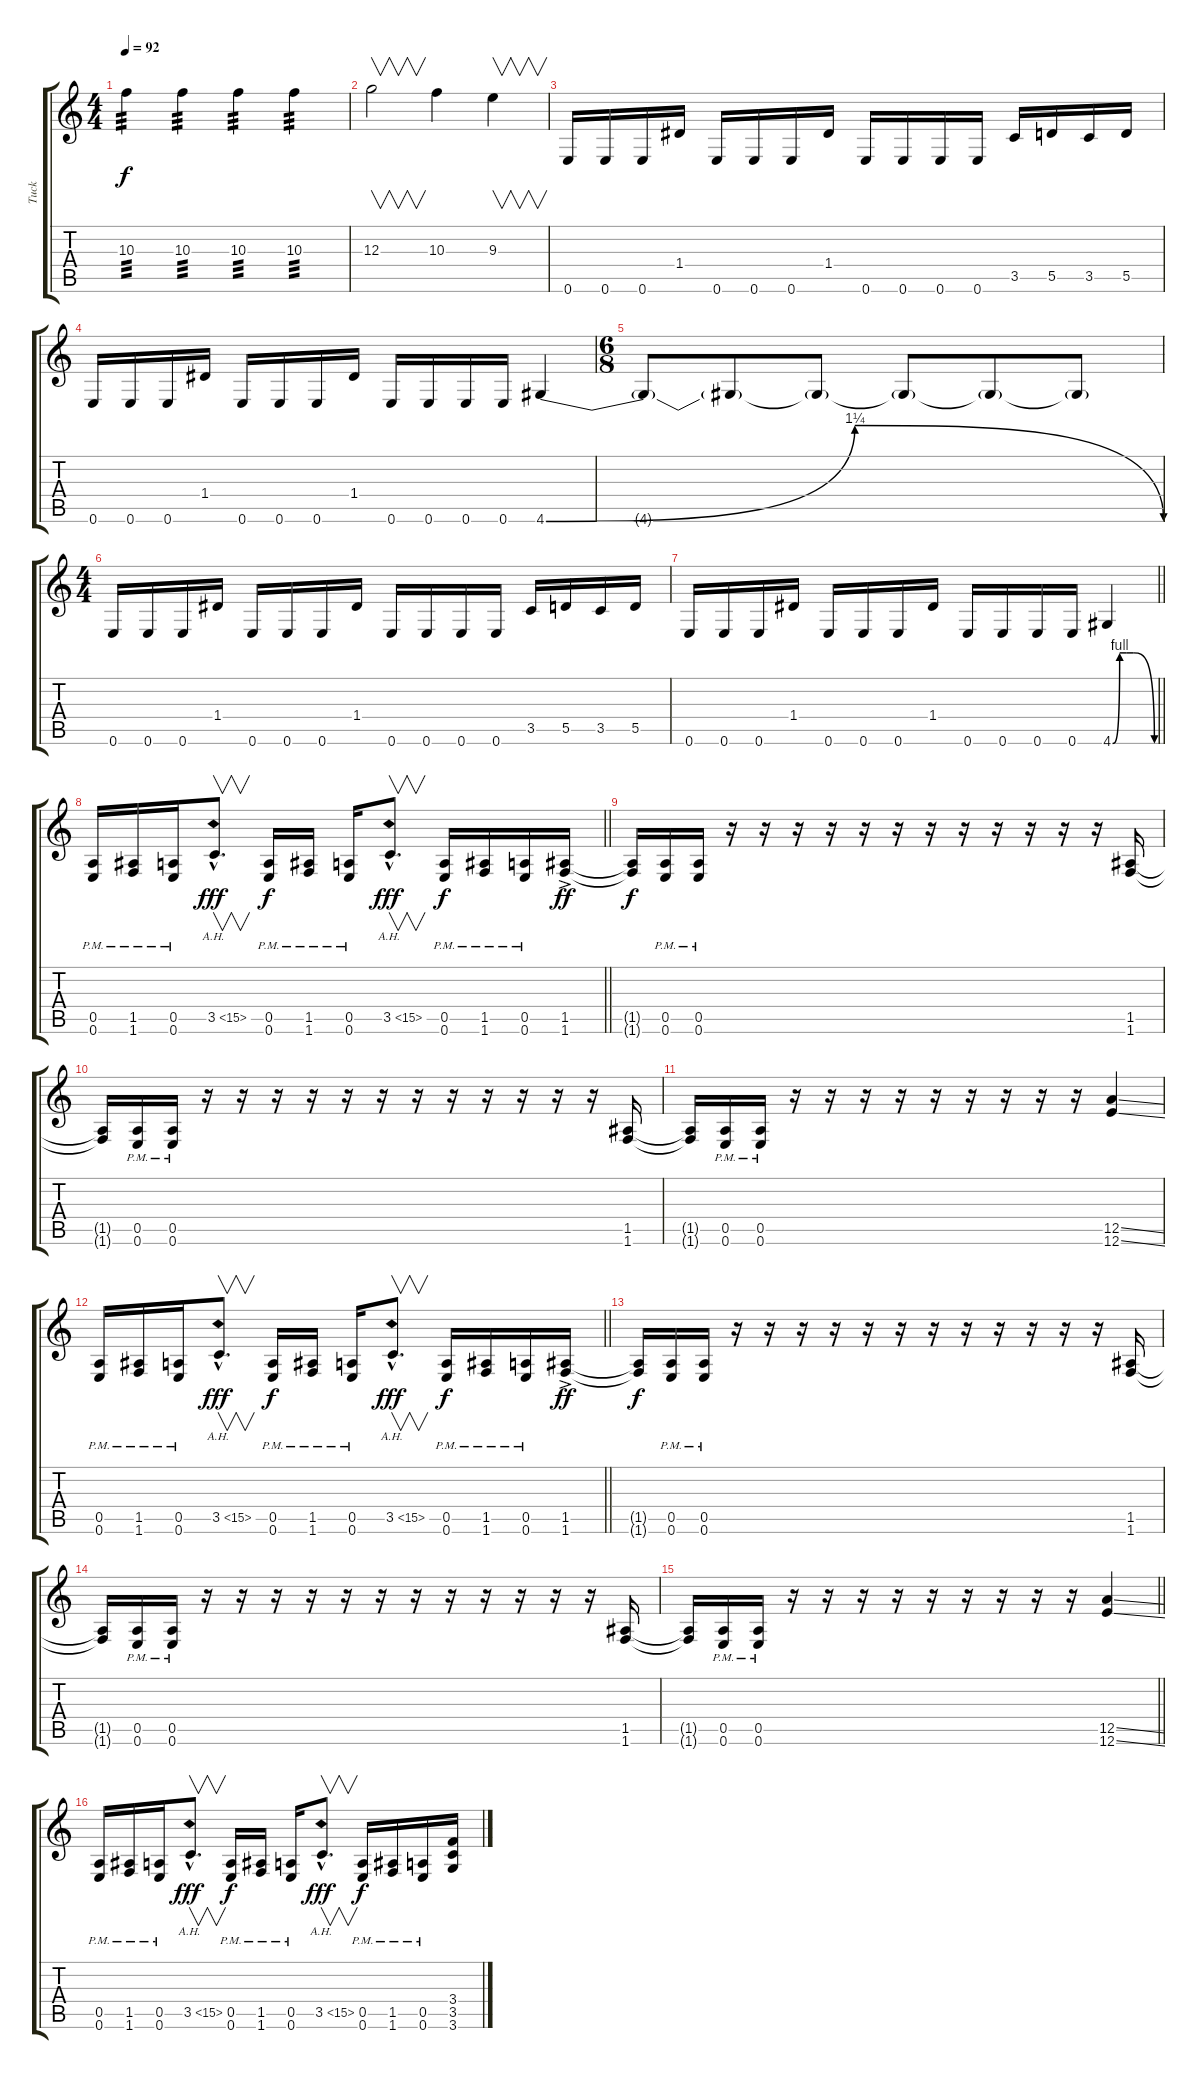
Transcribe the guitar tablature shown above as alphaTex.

\track ("Tuck" "Tuck") {instrument distortionguitar}
\staff {score tabs}
\tuning (E4 B3 G3 D3 A2 E2) {hide}
\ts (4 4)
\tempo 92
\clef g2
\ks c
10.3.4{tp 3 dy f} 10.3.4{tp 3} 10.3.4{tp 3} 10.3.4{tp 3} |
12.3.2{v} 10.3.4 9.3.4{v} |
0.6.16 0.6.16 0.6.16 1.4.16 0.6.16 0.6.16 0.6.16 1.4.16 0.6.16 0.6.16 0.6.16 0.6.16 3.5.16 5.5.16 3.5.16 5.5.16 |
0.6.16 0.6.16 0.6.16 1.4.16 0.6.16 0.6.16 0.6.16 1.4.16 0.6.16 0.6.16 0.6.16 0.6.16 4.6{be (bendrelease 0 0 5 5 5 5 60 0)}.4 |
\ts (6 8)
4.6{t}.8 4.6{t}.8 4.6{t}.8 4.6{t}.8 4.6{t}.8 4.6{t}.8 |
\ts (4 4)
0.6.16 0.6.16 0.6.16 1.4.16 0.6.16 0.6.16 0.6.16 1.4.16 0.6.16 0.6.16 0.6.16 0.6.16 3.5.16 5.5.16 3.5.16 5.5.16 |
\barLineRight lightlight
0.6.16 0.6.16 0.6.16 1.4.16 0.6.16 0.6.16 0.6.16 1.4.16 0.6.16 0.6.16 0.6.16 0.6.16 4.6{be (custom 0 0 10 4 20 4 30 4 60 0)}.4 |
\barLineRight lightlight
(0.5{pm} 0.6{pm}).16 (1.5{pm} 1.6{pm}).16 (0.5{pm} 0.6{pm}).16 3.5{ah 12 hac}.8{v d dy fff} (0.5{pm} 0.6{pm}).16{dy f} (1.5{pm} 1.6{pm}).16 (0.5{pm} 0.6{pm}).16 3.5{ah 12 hac}.8{v d dy fff} (0.5{pm} 0.6{pm}).16{dy f} (1.5{pm} 1.6{pm}).16 (0.5{pm} 0.6{pm}).16 (1.5 1.6{ac}).16{dy ff} |
(1.5{t} 1.6{t}).16{dy f} (0.5{pm} 0.6{pm}).16 (0.5{pm} 0.6{pm}).16 r.16 r.16 r.16 r.16 r.16 r.16 r.16 r.16 r.16 r.16 r.16 r.16 (1.5 1.6).16 |
(1.5{t} 1.6{t}).16 (0.5{pm} 0.6{pm}).16 (0.5{pm} 0.6{pm}).16 r.16 r.16 r.16 r.16 r.16 r.16 r.16 r.16 r.16 r.16 r.16 r.16 (1.5 1.6).16 |
(1.5{t} 1.6{t}).16 (0.5{pm} 0.6{pm}).16 (0.5{pm} 0.6{pm}).16 r.16 r.16 r.16 r.16 r.16 r.16 r.16 r.16 r.16 (12.5{ss} 12.6{ss}).4 |
\barLineRight lightlight
(0.5{pm} 0.6{pm}).16 (1.5{pm} 1.6{pm}).16 (0.5{pm} 0.6{pm}).16 3.5{ah 12 hac}.8{v d dy fff} (0.5{pm} 0.6{pm}).16{dy f} (1.5{pm} 1.6{pm}).16 (0.5{pm} 0.6{pm}).16 3.5{ah 12 hac}.8{v d dy fff} (0.5{pm} 0.6{pm}).16{dy f} (1.5{pm} 1.6{pm}).16 (0.5{pm} 0.6{pm}).16 (1.5 1.6{ac}).16{dy ff} |
(1.5{t} 1.6{t}).16{dy f} (0.5{pm} 0.6{pm}).16 (0.5{pm} 0.6{pm}).16 r.16 r.16 r.16 r.16 r.16 r.16 r.16 r.16 r.16 r.16 r.16 r.16 (1.5 1.6).16 |
(1.5{t} 1.6{t}).16 (0.5{pm} 0.6{pm}).16 (0.5{pm} 0.6{pm}).16 r.16 r.16 r.16 r.16 r.16 r.16 r.16 r.16 r.16 r.16 r.16 r.16 (1.5 1.6).16 |
\barLineRight lightlight
(1.5{t} 1.6{t}).16 (0.5{pm} 0.6{pm}).16 (0.5{pm} 0.6{pm}).16 r.16 r.16 r.16 r.16 r.16 r.16 r.16 r.16 r.16 (12.5{ss} 12.6{ss}).4 |
(0.5{pm} 0.6{pm}).16 (1.5{pm} 1.6{pm}).16 (0.5{pm} 0.6{pm}).16 3.5{ah 12 hac}.8{v d dy fff} (0.5{pm} 0.6{pm}).16{dy f} (1.5{pm} 1.6{pm}).16 (0.5{pm} 0.6{pm}).16 3.5{ah 12 hac}.8{v d dy fff} (0.5{pm} 0.6{pm}).16{dy f} (1.5{pm} 1.6{pm}).16 (0.5{pm} 0.6{pm}).16 (3.4 3.5 3.6).16
